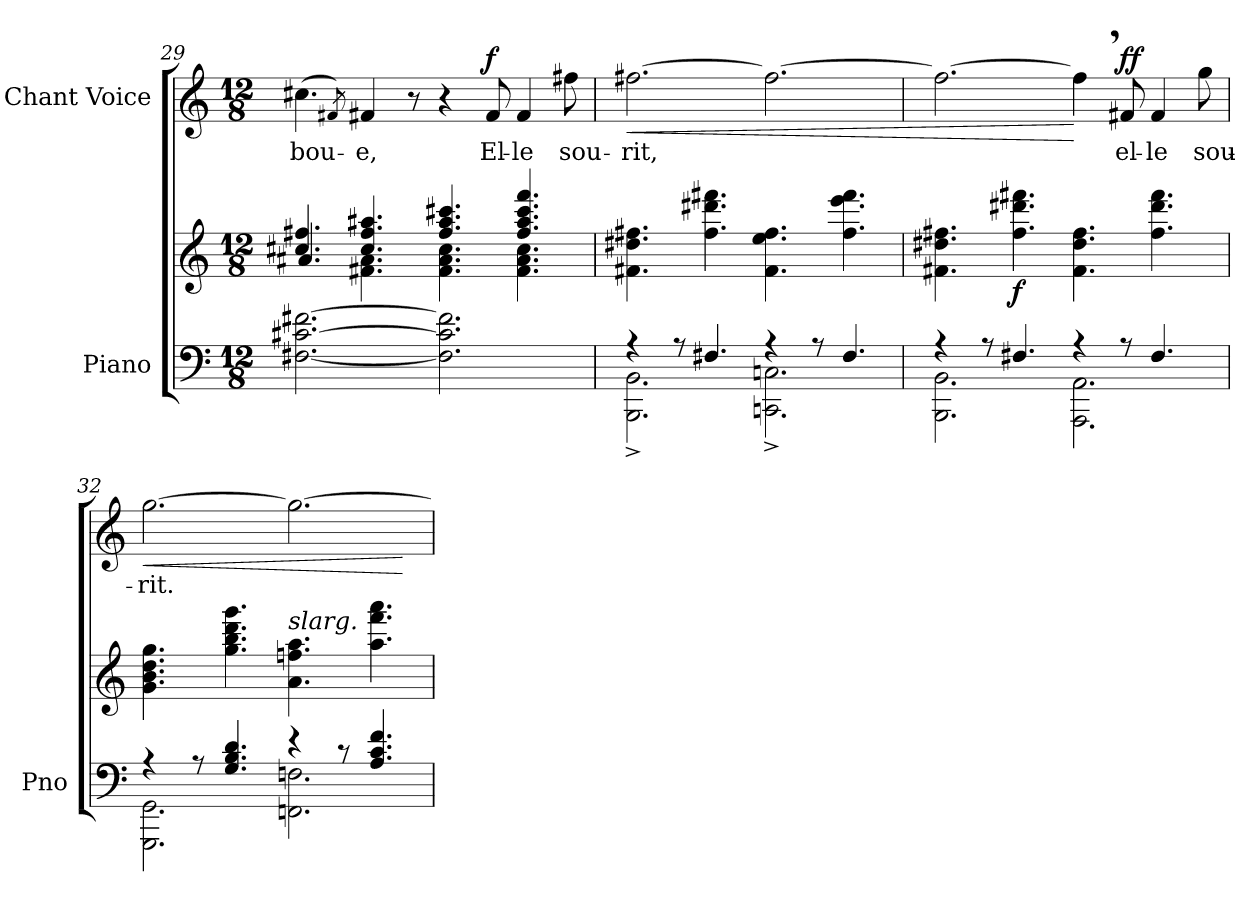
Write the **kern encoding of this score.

**kern	**kern	**dynam	**kern	**text	**dynam
*part2	*part2	*part2	*part1	*part1	*part1
*staff3	*staff2	*staff2/3	*staff1	*staff1	*staff1
*I"Piano	*	*	*I"Chant Voice	*	*
*I'Pno	*	*	*	*	*
*clefF4	*clefG2	*	*clefG2	*	*
*k[]	*k[]	*	*k[]	*	*
*M12/8	*M12/8	*	*M12/8	*	*
=29	=29	=29	=29	=29	=29
*	*^	*	*	*	*
[2.F#X\ [2.c#X\ [2.f#X\	4.cc#X/ 4.ff#X/	4.a#X/	.	(<4.cc#X\	bou-	.
.	.	.	.	8qf#X/)	.	.
.	4.cc#/ 4.ff#/ 4.aa#X/	4.f#X\ 4.a#\	.	4f#/	-e,	.
.	.	.	.	8r	.	.
2.F#\] 2.c#\] 2.f#\]	4.ff#/ 4.aa#/ 4.ccc#X/	4.f#\ 4.a#\ 4.cc#\	.	4r	.	.
!	!	!	!	!	!	!LO:DY:a
.	.	.	.	8f#/	El-	f
.	4.ff#/ 4.aa#/ 4.ccc#/ 4.fff/	4.f#\ 4.a#\ 4.cc#\	.	4f#/	-le	.
.	.	.	.	8ff#X\	sou-	.
*	*v	*v	*	*	*	*
=30	=30	=30	=30	=30	=30
*^	*	*	*	*	*
!	!	!	!	!	!	!LO:HP:b
4r	2.BBB\^ 2.BB\^	4.f#X\ 4.dd#X\ 4.ff#X\	.	[2.ff#X\	-rit,	<
8r	.	.	.	.	.	.
4.F#X/	.	4.ff#\ 4.ddd#X\ 4.fff#X\	.	.	.	.
4r	2.CCn\^ 2.Cn\^	4.f#\ 4.ee\ 4.ff#\	.	2.ff#\_	.	.
8r	.	.	.	.	.	.
4.F#/	.	4.ff#\ 4.eee\ 4.fff#\	.	.	.	.
=31	=31	=31	=31	=31	=31	=31
4r	2.BBB\ 2.BB\	4.f#X\ 4.dd#X\ 4.ff#X\	.	2.ff#\_	.	.
8r	.	.	.	.	.	.
!	!	!	!LO:DY:b	!	!	!
4.F#X/	.	4.ff#\ 4.ddd#X\ 4.fff#X\	f	.	.	.
4r	2.AAA\ 2.AA\	4.f#\ 4.dd#\ 4.ff#\	.	4ff#,\]	.	[
!	!	!	!	!	!	!LO:DY:a
8r	.	.	.	8f#X/	el-	ff
4.F#/	.	4.ff#\ 4.ddd#\ 4.fff#\	.	4f#/	-le	.
.	.	.	.	8gg\	sou-	.
=32	=32	=32	=32	=32	=32	=32
!	!	!	!	!	!	!LO:HP:b
4r	2.GGG\ 2.GG\	4.g\ 4.b\ 4.dd\ 4.gg\	.	[2.gg\	-rit.	<
8r	.	.	.	.	.	.
4.G/ 4.B/ 4.d/	.	4.gg\ 4.bb\ 4.ddd\ 4.ggg\	.	.	.	.
!	!	!LO:TX:i:t=slarg.	!	!	!	!
4r	2.FFn\ 2.Fn\	4.a\ 4.ffn\ 4.aa\	.	2.gg\_	.	.
8r	.	.	.	.	.	.
4.A/ 4.c/ 4.f/	.	4.aa\ 4.fff\ 4.aaa\	.	.	.	.
*v	*v	*	*	*	*	*
.	.	.	.	.	[
=	=	=	=	=	=
*-	*-	*-	*-	*-	*-
